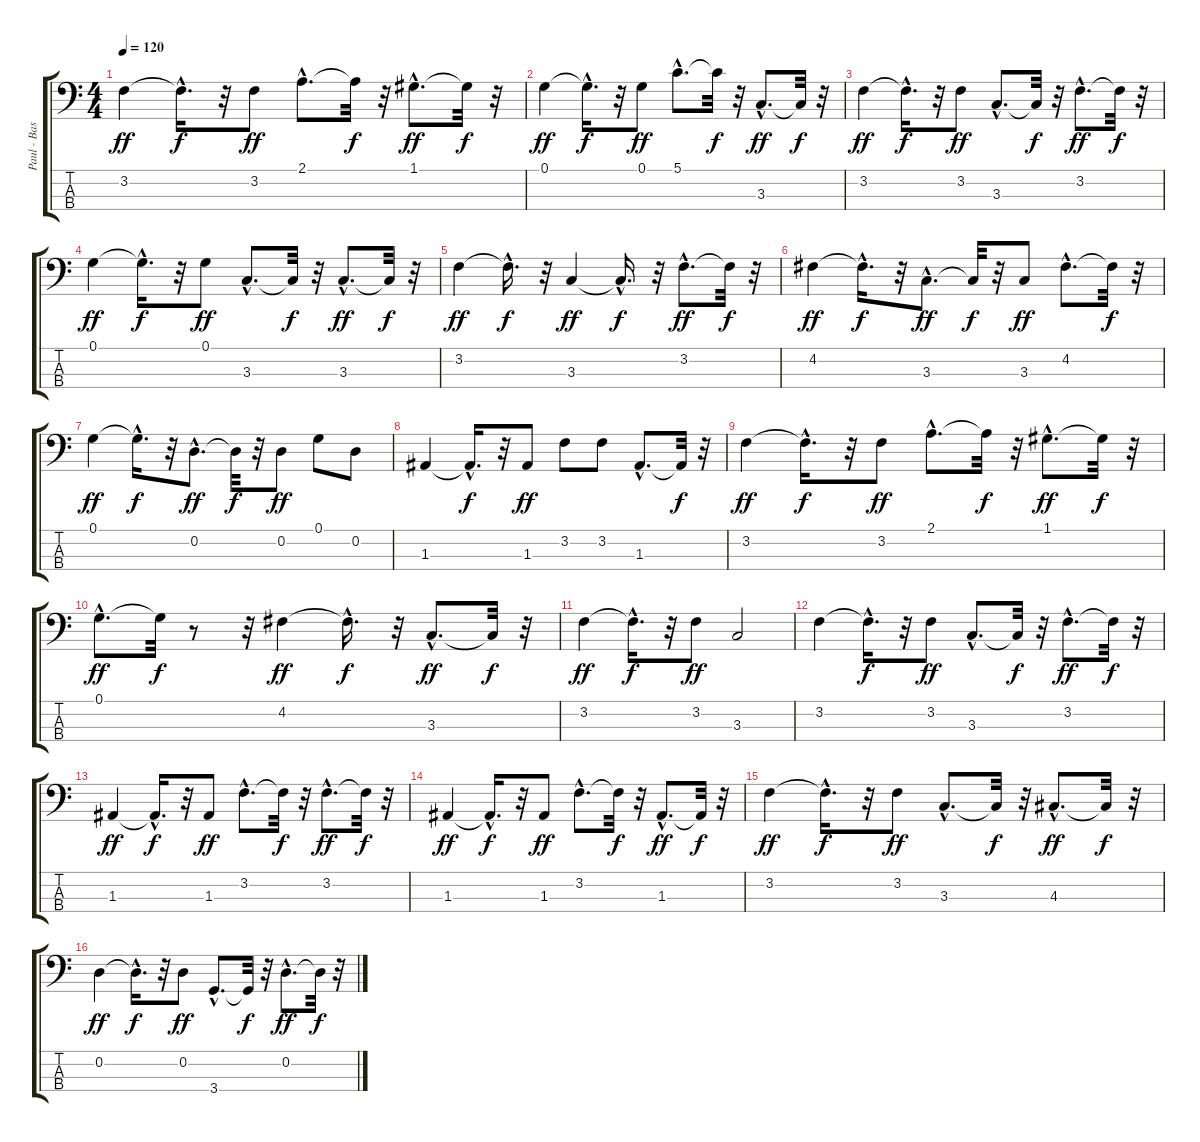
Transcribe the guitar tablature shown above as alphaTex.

\track ("Paul - Bass" "Paul - Bas") {instrument acousticbass}
\staff {score tabs}
\tuning (G2 D2 A1 E1) {hide}
\ts (4 4)
\tempo 120
\clef f4
\ks c
3.2.4{dy ff} 3.2{hac t}.16{d dy f} r.32 3.2.8{dy ff} 2.1{hac}.8{d} 2.1{t}.32{dy f} r.32 1.1{hac}.8{d dy ff} 1.1{t}.32{dy f} r.32 |
0.1.4{dy ff} 0.1{hac t}.16{d dy f} r.32 0.1.8{dy ff} 5.1{hac}.8{d} 5.1{t}.32{dy f} r.32 3.3{hac}.8{d dy ff} 3.3{t}.32{dy f} r.32 |
3.2.4{dy ff} 3.2{hac t}.16{d dy f} r.32 3.2.8{dy ff} 3.3{hac}.8{d} 3.3{t}.32{dy f} r.32 3.2{hac}.8{d dy ff} 3.2{t}.32{dy f} r.32 |
0.1.4{dy ff} 0.1{hac t}.16{d dy f} r.32 0.1.8{dy ff} 3.3{hac}.8{d} 3.3{t}.32{dy f} r.32 3.3{hac}.8{d dy ff} 3.3{t}.32{dy f} r.32 |
3.2.4{dy ff} 3.2{hac t}.16{d dy f} r.32 3.3.4{dy ff} 3.3{hac t}.16{d dy f} r.32 3.2{hac}.8{d dy ff} 3.2{t}.32{dy f} r.32 |
4.2.4{dy ff} 4.2{hac t}.16{d dy f} r.32 3.3{hac}.8{d dy ff} 3.3{t}.32{dy f} r.32 3.3.8{dy ff} 4.2{hac}.8{d} 4.2{t}.32{dy f} r.32 |
0.1.4{dy ff} 0.1{hac t}.16{d dy f} r.32 0.2{hac}.8{d dy ff} 0.2{t}.32{dy f} r.32 0.2.8{dy ff} 0.1.8 0.2.8 |
1.3.4 1.3{hac t}.16{d dy f} r.32 1.3.8{dy ff} 3.2.8 3.2.8 1.3{hac}.8{d} 1.3{t}.32{dy f} r.32 |
3.2.4{dy ff} 3.2{hac t}.16{d dy f} r.32 3.2.8{dy ff} 2.1{hac}.8{d} 2.1{t}.32{dy f} r.32 1.1{hac}.8{d dy ff} 1.1{t}.32{dy f} r.32 |
0.1{hac}.8{d dy ff} 0.1{t}.32{dy f} r.8 r.32 4.2.4{dy ff} 4.2{hac t}.16{d dy f} r.32 3.3{hac}.8{d dy ff} 3.3{t}.32{dy f} r.32 |
3.2.4{dy ff} 3.2{hac t}.16{d dy f} r.32 3.2.8{dy ff} 3.3.2 |
3.2.4 3.2{hac t}.16{d dy f} r.32 3.2.8{dy ff} 3.3{hac}.8{d} 3.3{t}.32{dy f} r.32 3.2{hac}.8{d dy ff} 3.2{t}.32{dy f} r.32 |
1.3.4{dy ff} 1.3{hac t}.16{d dy f} r.32 1.3.8{dy ff} 3.2{hac}.8{d} 3.2{t}.32{dy f} r.32 3.2{hac}.8{d dy ff} 3.2{t}.32{dy f} r.32 |
1.3.4{dy ff} 1.3{hac t}.16{d dy f} r.32 1.3.8{dy ff} 3.2{hac}.8{d} 3.2{t}.32{dy f} r.32 1.3{hac}.8{d dy ff} 1.3{t}.32{dy f} r.32 |
3.2.4{dy ff} 3.2{hac t}.16{d dy f} r.32 3.2.8{dy ff} 3.3{hac}.8{d} 3.3{t}.32{dy f} r.32 4.3{hac}.8{d dy ff} 4.3{t}.32{dy f} r.32 |
0.2.4{dy ff} 0.2{hac t}.16{d dy f} r.32 0.2.8{dy ff} 3.4{hac}.8{d} 3.4{t}.32{dy f} r.32 0.2{hac}.8{d dy ff} 0.2{t}.32{dy f} r.32
